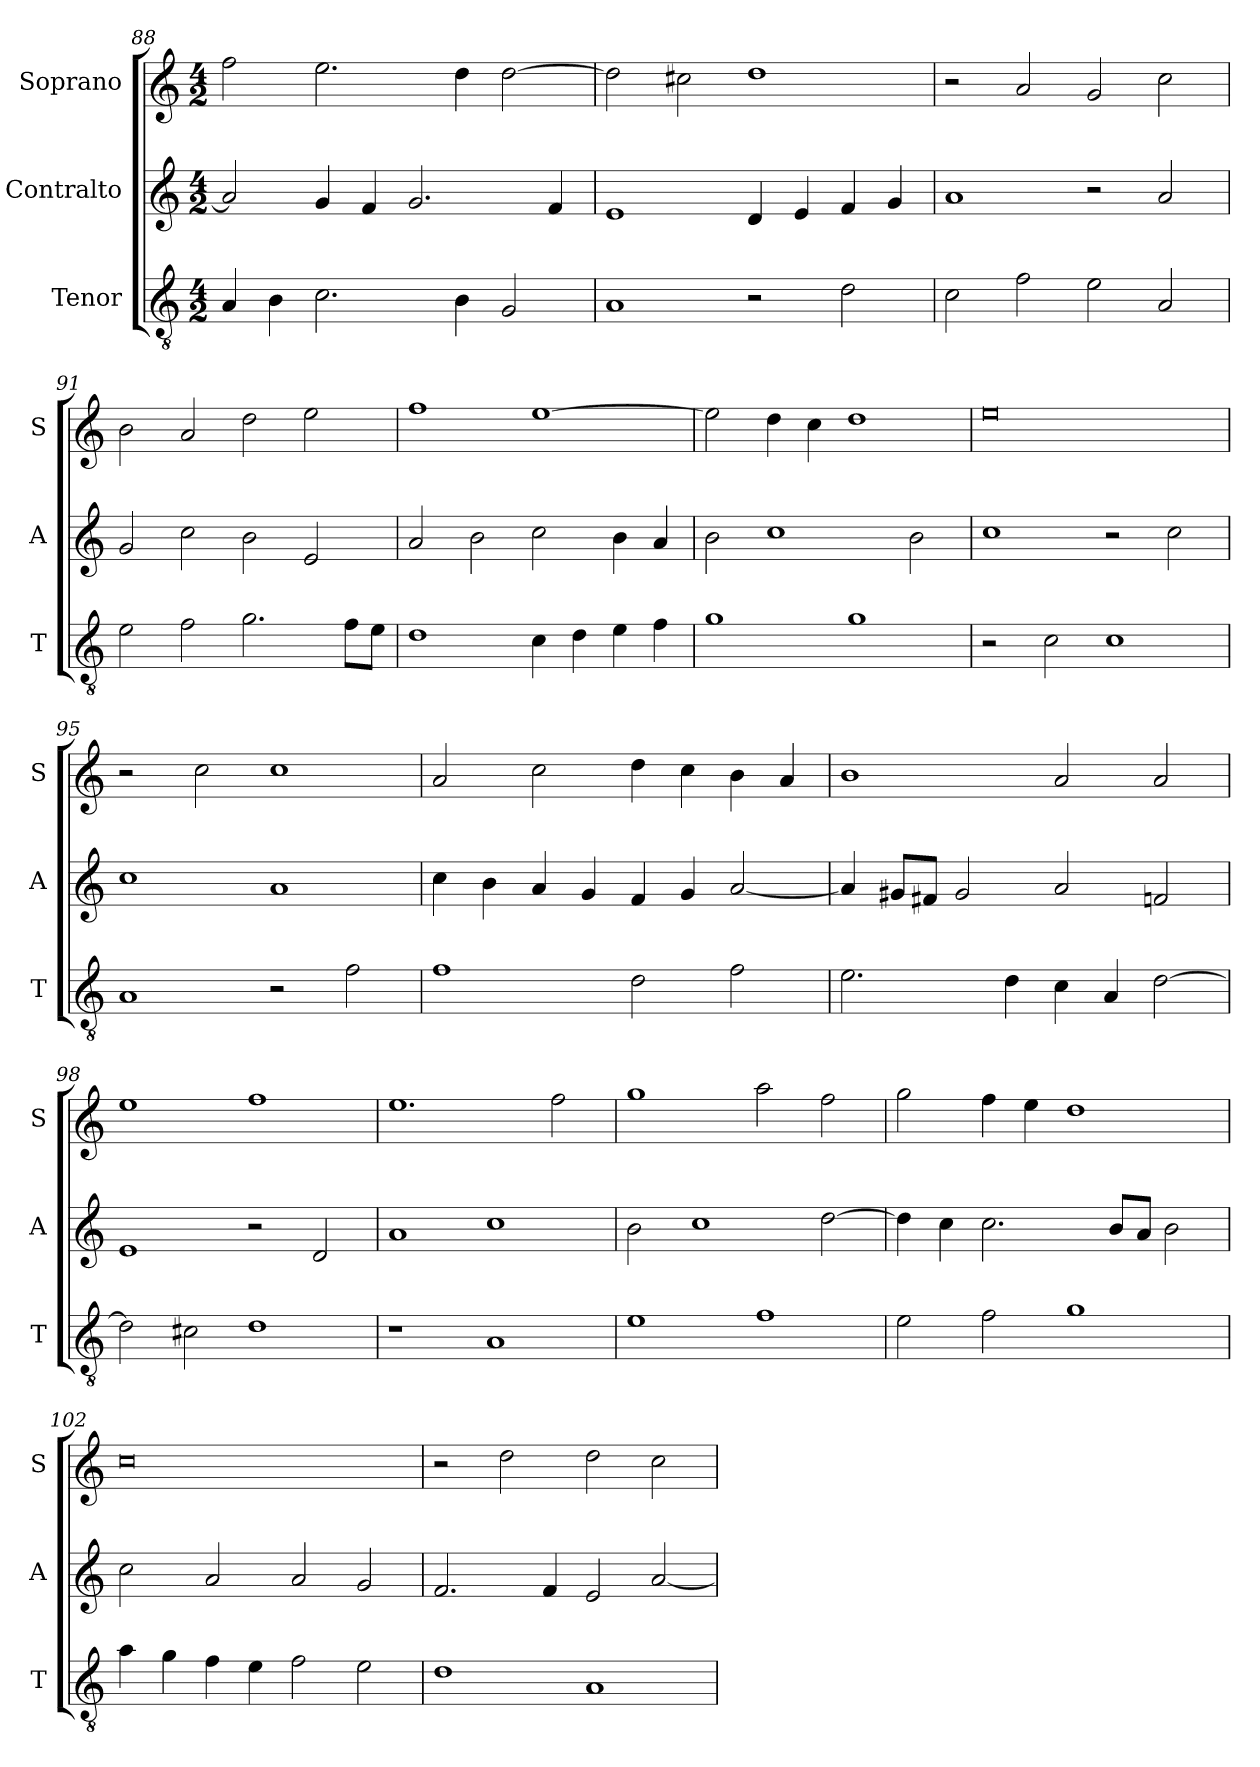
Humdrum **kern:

**kern	**kern	**kern
*part3	*part2	*part1
*staff3	*staff2	*staff1
*I"Tenor	*I"Contralto	*I"Soprano
*I'T	*I'A	*I'S
*clefGv2	*clefG2	*clefG2
*k[]	*k[]	*k[]
*D:dor	*D:dor	*D:dor
*M4/2	*M4/2	*M4/2
=88	=88	=88
4A	2a]	2ff
4B	.	.
2.c	4g	2.ee
.	4f	.
.	2.g	.
4B	.	4dd
2G	.	[2dd
.	4f	.
=89	=89	=89
1A	1e	2dd]
.	.	2cc#X
2r	4d	1dd
.	4e	.
2d	4f	.
.	4g	.
=90	=90	=90
2c	1a	2r
2f	.	2a
2e	2r	2g
2A	2a	2cc
=91	=91	=91
2e	2g	2b
2f	2cc	2a
2.g	2b	2dd
.	2e	2ee
8f\L	.	.
8e\J	.	.
=92	=92	=92
1d	2a	1ff
.	2b	.
4c	2cc	[1ee
4d	.	.
4e	4b	.
4f	4a	.
=93	=93	=93
1g	2b	2ee]
.	1cc	4dd
.	.	4cc
1g	.	1dd
.	2b	.
=94	=94	=94
2r	1cc	0ee
2c	.	.
1c	2r	.
.	2cc	.
=95	=95	=95
1A	1cc	2r
.	.	2cc
2r	1a	1cc
2f	.	.
=96	=96	=96
1f	4cc	2a
.	4b	.
.	4a	2cc
.	4g	.
2d	4f	4dd
.	4g	4cc
2f	[2a	4b
.	.	4a
=97	=97	=97
2.e	4a]	1b
.	8g#X/L	.
.	8f#X/J	.
.	2g#	.
4d	.	.
4c	2a	2a
4A	.	.
[2d	2fn	2a
=98	=98	=98
2d]	1e	1ee
2c#X	.	.
1d	2r	1ff
.	2d	.
=99	=99	=99
1r	1a	1.ee
1A	1cc	.
.	.	2ff
=100	=100	=100
1e	2b	1gg
.	1cc	.
1f	.	2aa
.	[2dd	2ff
=101	=101	=101
2e	4dd]	2gg
.	4cc	.
2f	2.cc	4ff
.	.	4ee
1g	.	1dd
.	8b/L	.
.	8a/J	.
.	2b	.
=102	=102	=102
4a	2cc	0cc
4g	.	.
4f	2a	.
4e	.	.
2f	2a	.
2e	2g	.
=103	=103	=103
1d	2.f	2r
.	.	2dd
.	4f	.
1A	2e	2dd
.	[2a	2cc
=	=	=
*-	*-	*-
